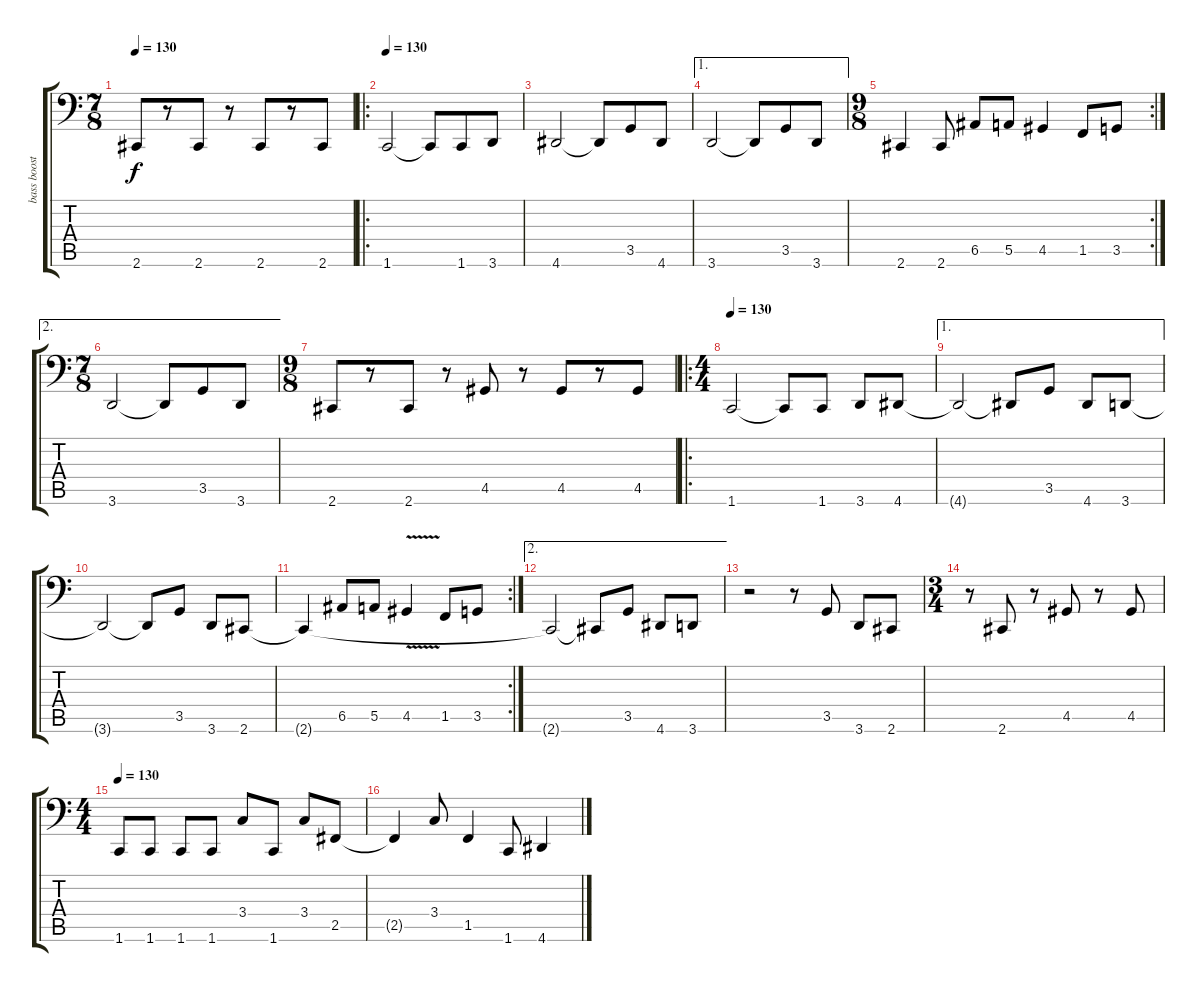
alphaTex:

\track ("bass boost" "bass boost") {instrument electricbassfinger}
\staff {score tabs}
\tuning (C3 G2 D2 A1 E1 B0) {hide}
\ts (7 8)
\tempo 130
\clef f4
\ks c
2.6.8{dy f} r.8 2.6.8 r.8 2.6.8 r.8 2.6.8 |
\ro
\tempo 130
1.6.2 1.6{t}.8 1.6.8 3.6.8 |
4.6.2 4.6{t}.8 3.5.8 4.6.8 |
\ae 1
3.6.2 3.6{t}.8 3.5.8 3.6.8 |
\rc 2
\ts (9 8)
2.6.4 2.6.8 6.5.8 5.5.8 4.5.4 1.5.8 3.5.8 |
\ae 2
\ts (7 8)
3.6.2 3.6{t}.8 3.5.8 3.6.8 |
\ts (9 8)
2.6.8 r.8 2.6.8 r.8 4.5.8 r.8 4.5.8 r.8 4.5.8 |
\ro
\ts (4 4)
\tempo 130
1.6.2 1.6{t}.8 1.6.8 3.6.8 4.6.8 |
\ae 1
4.6{t}.2 4.6{t}.8 3.5.8 4.6.8 3.6.8 |
3.6{t}.2 3.6{t}.8 3.5.8 3.6.8 2.6.8 |
\rc 2
2.6{t}.4 6.5.8 5.5.8 4.5{v}.4 1.5.8 3.5.8 |
\ae 2
2.6{t}.2 2.6{t}.8 3.5.8 4.6.8 3.6.8 |
r.2 r.8 3.5.8 3.6.8 2.6.8 |
\ts (3 4)
r.8 2.6.8 r.8 4.5.8 r.8 4.5.8 |
\ts (4 4)
\tempo 130
1.6.8 1.6.8 1.6.8 1.6.8 3.4.8 1.6.8 3.4.8 2.5.8 |
2.5{t}.4 3.4.8 1.5.4 1.6.8 4.6.4
